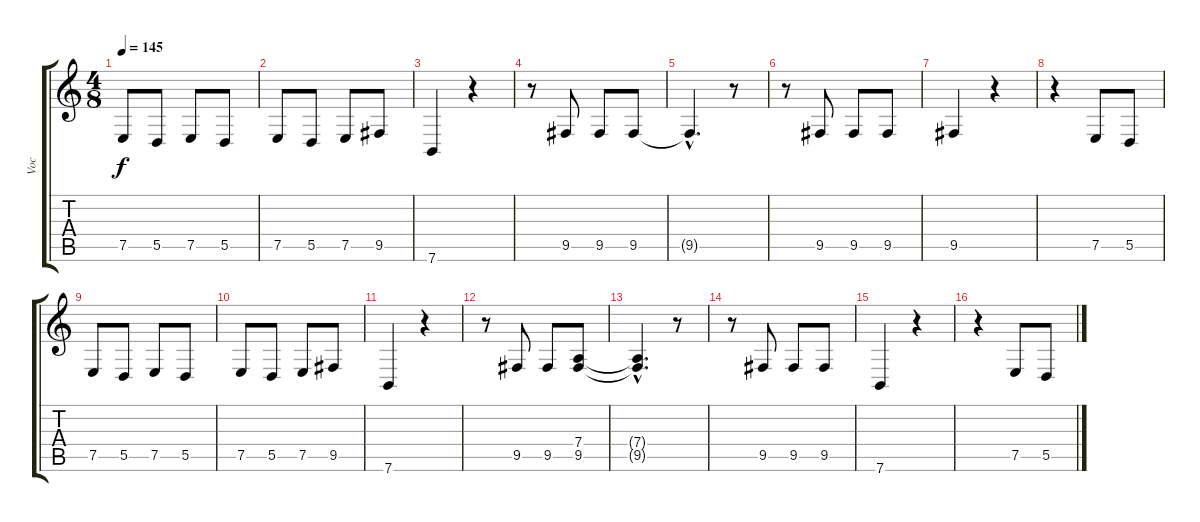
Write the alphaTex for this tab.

\track ("Voc" "Voc") {instrument lead8bassandlead}
\staff {score tabs}
\tuning (E4 B3 G3 D3 A2 E2) {hide}
\ts (4 8)
\tempo 145
\clef g2
\ks c
7.5.8{dy f} 5.5.8 7.5.8 5.5.8 |
7.5.8 5.5.8 7.5.8 9.5.8 |
7.6.4 r.4 |
r.8 9.5.8 9.5.8 9.5.8 |
9.5{hac t}.4{d} r.8 |
r.8 9.5.8 9.5.8 9.5.8 |
9.5.4 r.4 |
r.4 7.5.8 5.5.8 |
7.5.8 5.5.8 7.5.8 5.5.8 |
7.5.8 5.5.8 7.5.8 9.5.8 |
7.6.4 r.4 |
r.8 9.5.8 9.5.8 (7.4 9.5).8 |
(7.4{hac t} 9.5{hac t}).4{d} r.8 |
r.8 9.5.8 9.5.8 9.5.8 |
7.6.4 r.4 |
r.4 7.5.8 5.5.8
